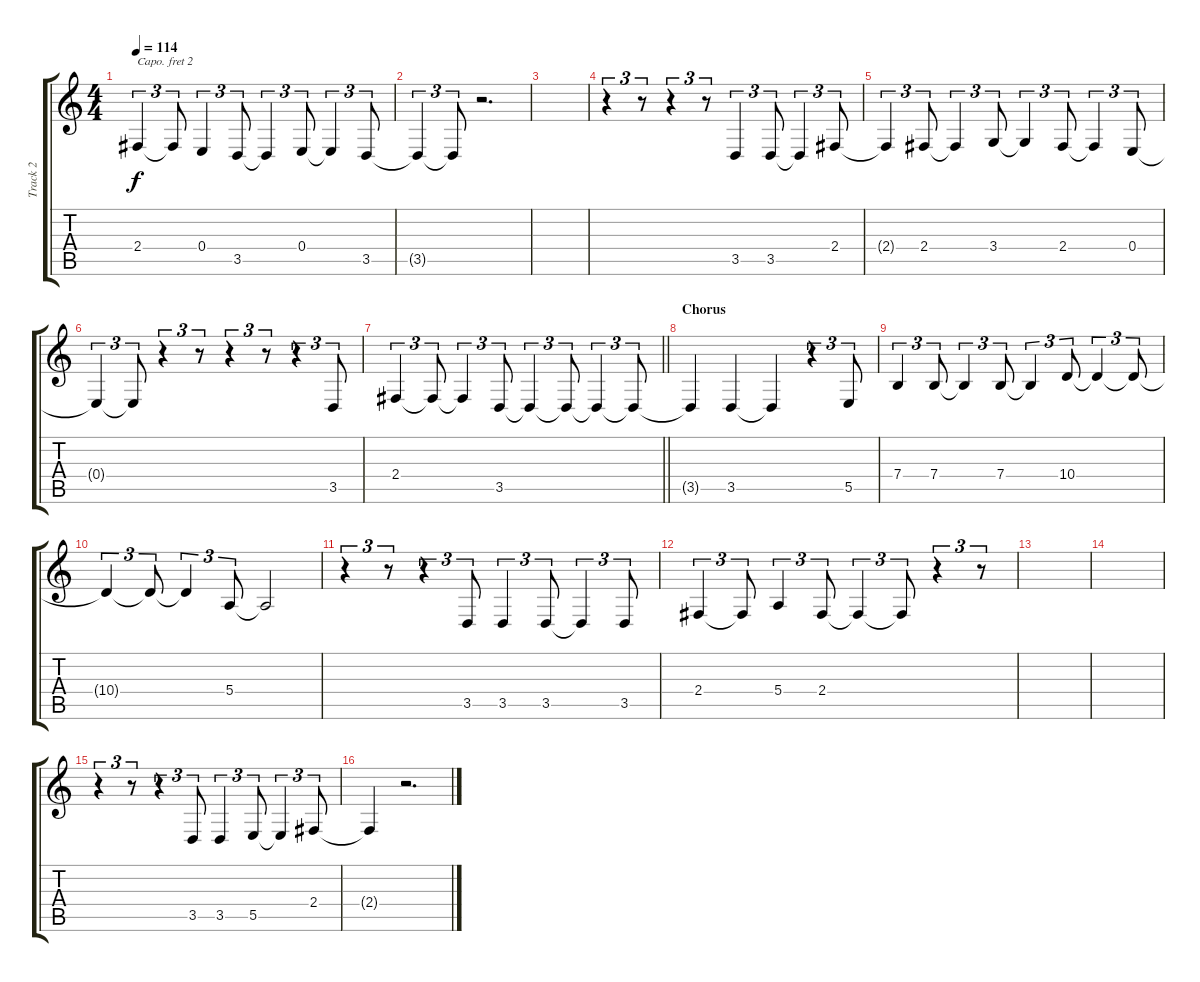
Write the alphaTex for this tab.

\track ("Track 2" "Track 2") {instrument flute}
\staff {score tabs}
\capo 2
\tuning (E4 B3 G3 D3 A2 E2) {hide}
\ts (4 4)
\tempo 114
\clef g2
\ks c
2.4.4{tu (3 2) dy f} 2.4{t}.8{tu (3 2)} 0.4.4{tu (3 2)} 3.5.8{tu (3 2)} 3.5{t}.4{tu (3 2)} 0.4.8{tu (3 2)} 0.4{t}.4{tu (3 2)} 3.5.8{tu (3 2)} |
3.5{t}.4{tu (3 2)} 3.5{t}.8{tu (3 2)} r.2{d} |
|
r.4{tu (3 2)} r.8{tu (3 2)} r.4{tu (3 2)} r.8{tu (3 2)} 3.5.4{tu (3 2)} 3.5.8{tu (3 2)} 3.5{t}.4{tu (3 2)} 2.4.8{tu (3 2)} |
2.4{t}.4{tu (3 2)} 2.4.8{tu (3 2)} 2.4{t}.4{tu (3 2)} 3.4.8{tu (3 2)} 3.4{t}.4{tu (3 2)} 2.4.8{tu (3 2)} 2.4{t}.4{tu (3 2)} 0.4.8{tu (3 2)} |
0.4{t}.4{tu (3 2)} 0.4{t}.8{tu (3 2)} r.4{tu (3 2)} r.8{tu (3 2)} r.4{tu (3 2)} r.8{tu (3 2)} r.4{tu (3 2)} 3.5.8{tu (3 2)} |
\barLineRight lightlight
2.4.4{tu (3 2)} 2.4{t}.8{tu (3 2)} 2.4{t}.4{tu (3 2)} 3.5.8{tu (3 2)} 3.5{t}.4{tu (3 2)} 3.5{t}.8{tu (3 2)} 3.5{t}.4{tu (3 2)} 3.5{t}.8{tu (3 2)} |
\section ("" "Chorus")
3.5{t}.4 3.5.4 3.5{t}.4 r.4{tu (3 2)} 5.5.8{tu (3 2)} |
7.4.4{tu (3 2)} 7.4.8{tu (3 2)} 7.4{t}.4{tu (3 2)} 7.4.8{tu (3 2)} 7.4{t}.4{tu (3 2)} 10.4.8{tu (3 2)} 10.4{t}.4{tu (3 2)} 10.4{t}.8{tu (3 2)} |
10.4{t}.4{tu (3 2)} 10.4{t}.8{tu (3 2)} 10.4{t}.4{tu (3 2)} 5.4.8{tu (3 2)} 5.4{t}.2 |
r.4{tu (3 2)} r.8{tu (3 2)} r.4{tu (3 2)} 3.5.8{tu (3 2)} 3.5.4{tu (3 2)} 3.5.8{tu (3 2)} 3.5{t}.4{tu (3 2)} 3.5.8{tu (3 2)} |
2.4.4{tu (3 2)} 2.4{t}.8{tu (3 2)} 5.4.4{tu (3 2)} 2.4.8{tu (3 2)} 2.4{t}.4{tu (3 2)} 2.4{t}.8{tu (3 2)} r.4{tu (3 2)} r.8{tu (3 2)} |
|
|
r.4{tu (3 2)} r.8{tu (3 2)} r.4{tu (3 2)} 3.5.8{tu (3 2)} 3.5.4{tu (3 2)} 5.5.8{tu (3 2)} 5.5{t}.4{tu (3 2)} 2.4.8{tu (3 2)} |
2.4{t}.4 r.2{d}
